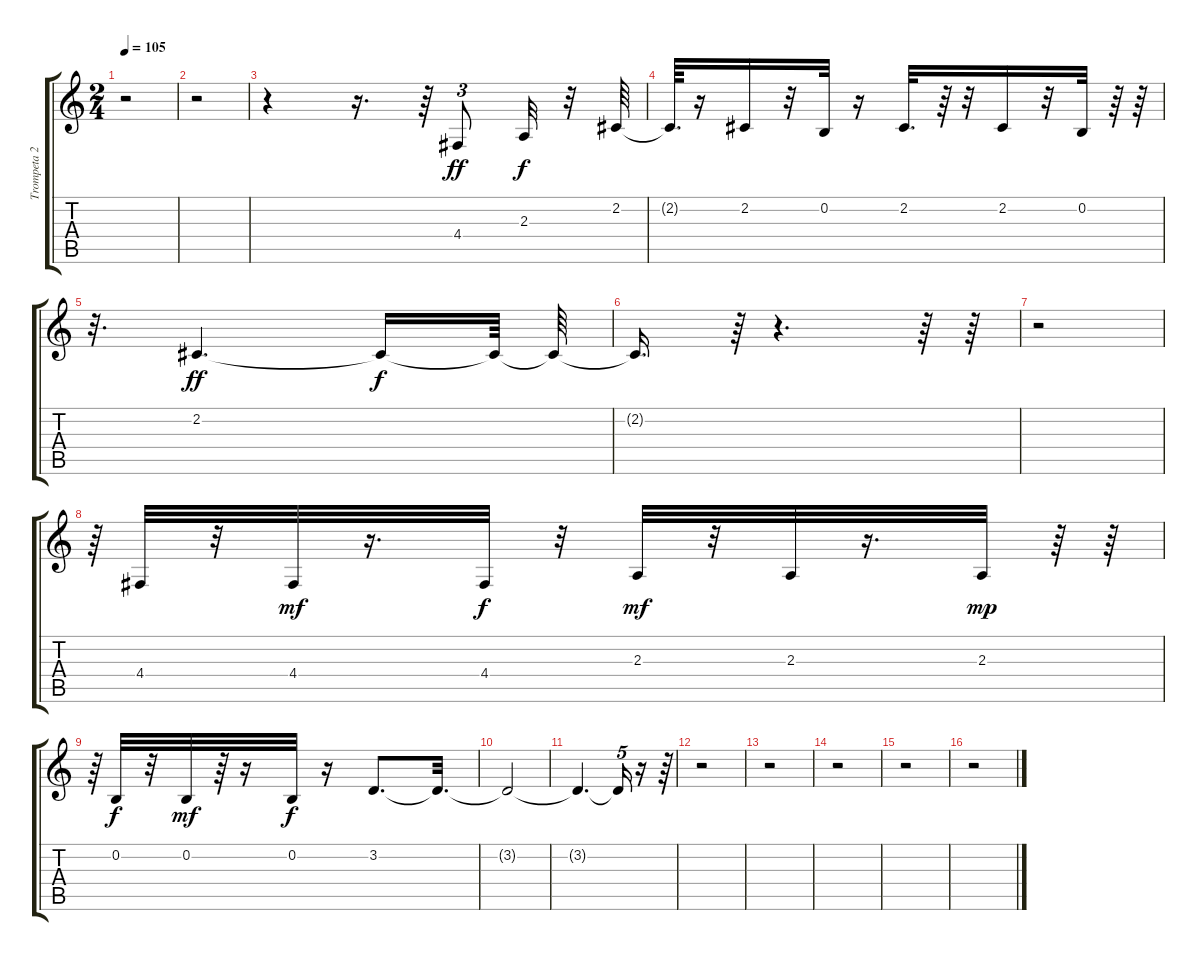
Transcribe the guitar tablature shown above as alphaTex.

\track ("Trompeta 2" "Trompeta 2") {instrument trumpet}
\staff {score tabs}
\tuning (E4 B3 G3 D3 A2 E2) {hide}
\ts (2 4)
\tempo 105
\clef g2
\ks c
r.2{dy f} |
r.2 |
r.4 r.16{d} r.64 4.4.8{tu (3 2) dy ff} 2.3.32{dy f} r.32 2.2.64 |
2.2{t}.64{d} r.16 2.2.16 r.32 0.2.32 r.16 2.2.32{d} r.64 r.32 2.2.16 r.32 0.2.32 r.64 r.64 |
r.32{d} 2.2.4{d dy ff} 2.2{t}.16{dy f} 2.2{t}.64 2.2{t}.64 |
2.2{t}.16{d} r.64{tu (5 4)} r.4{d} r.64 r.64 |
r.2 |
r.64{tu (5 4)} 4.4.32 r.32 4.4.32{dy mf} r.16{d} 4.4.32{dy f} r.32 2.3.32{dy mf} r.32 2.3.32 r.16{d} 2.3.32{dy mp} r.64 r.64 |
r.64{tu (5 4)} 0.2.32{dy f} r.32 0.2.32{dy mf} r.64 r.16 0.2.32{dy f} r.16 3.2.8{d} 3.2{t}.32{d} |
3.2{t}.2 |
3.2{t}.4{d} 3.2{t}.16{tu (5 4)} r.16 r.64{tu (5 4)} |
r.2 |
r.2 |
r.2 |
r.2 |
r.2
